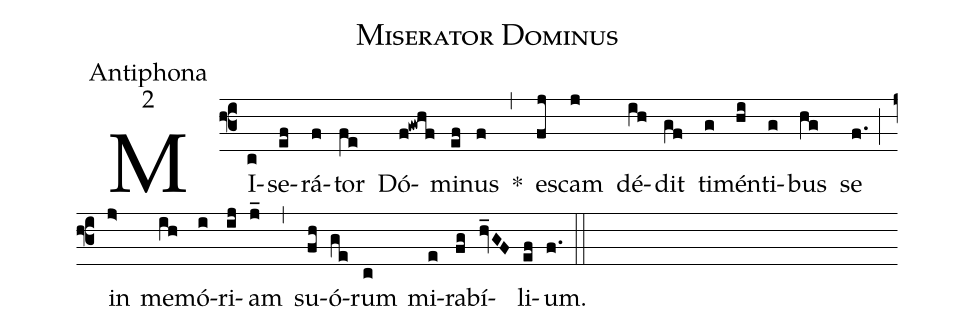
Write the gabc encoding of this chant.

name:Miserator Dominus;
office-part:Antiphona;
mode:2;
%%
(f3)
MI(c)se(ef)rá(f)tor(fe) Dó(f!gwhf)mi(ef)nus(f) *(,)
e(fj)scam(j) dé(ih)dit(gf) ti(g)mén(hi)ti(g)bus(hg) se(f.) (;)
in(j>) me(ih)mó(i)ri(ij)am(j_) (,)
su(fh)ó(ge)rum(c) mi(e)ra(fg)bí(hv_GF)li(ef)um.(f.) (::)
